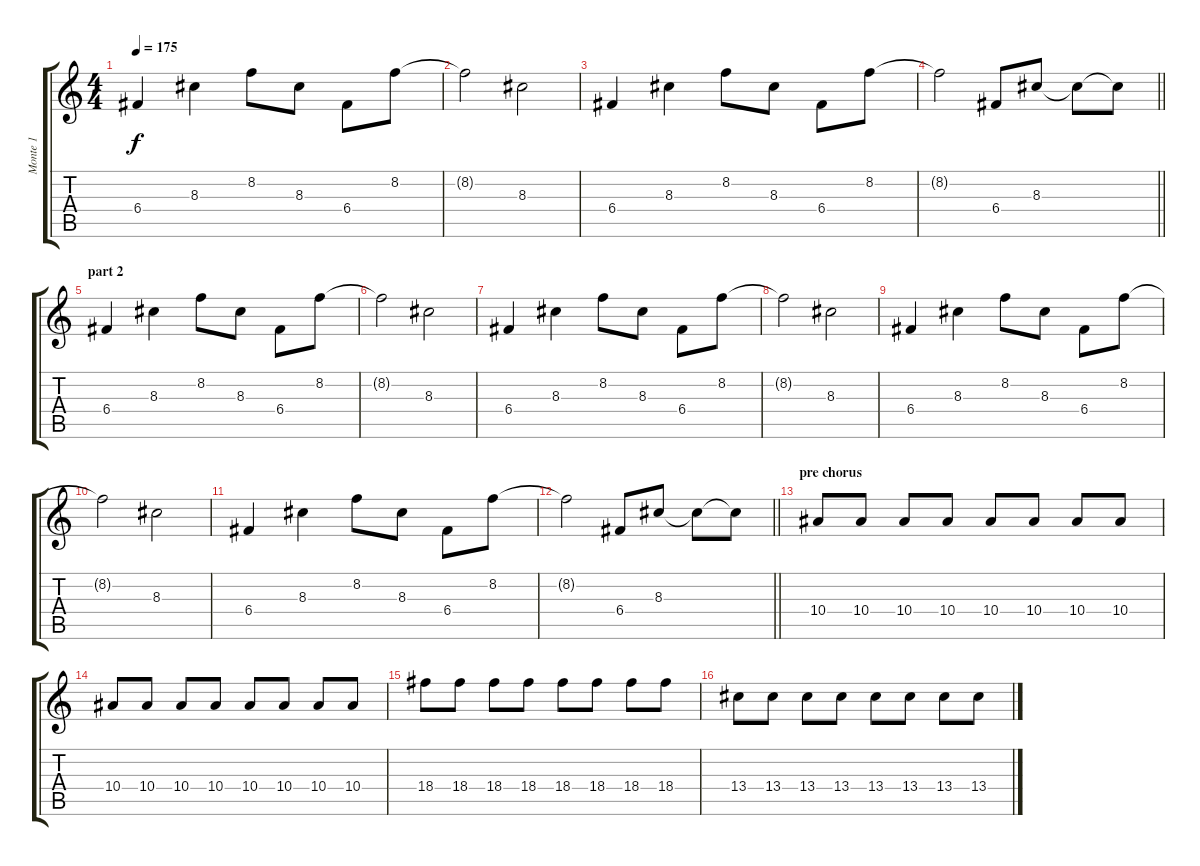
\track ("Monte 1" "Monte 1") {instrument overdrivenguitar}
\staff {score tabs}
\tuning (D4 A3 F3 C3 G2 C2) {hide}
\ts (4 4)
\tempo 175
\clef g2
\ks c
6.4.4{dy f} 8.3.4 8.2.8 8.3.8 6.4.8 8.2.8 |
8.2{t}.2 8.3.2 |
6.4.4 8.3.4 8.2.8 8.3.8 6.4.8 8.2.8 |
\barLineRight lightlight
8.2{t}.2 6.4.8 8.3.8 8.3{t}.8 8.3{t}.8 |
\section ("" "part 2")
6.4.4{volume 7 instrument acousticguitarsteel} 8.3.4 8.2.8 8.3.8 6.4.8 8.2.8 |
8.2{t}.2 8.3.2 |
6.4.4 8.3.4 8.2.8 8.3.8 6.4.8 8.2.8 |
8.2{t}.2 8.3.2 |
6.4.4 8.3.4 8.2.8 8.3.8 6.4.8 8.2.8 |
8.2{t}.2 8.3.2 |
6.4.4 8.3.4 8.2.8 8.3.8 6.4.8 8.2.8 |
\barLineRight lightlight
8.2{t}.2 6.4.8 8.3.8 8.3{t}.8 8.3{t}.8 |
\section ("" "pre chorus")
10.4.8 10.4.8 10.4.8 10.4.8 10.4.8 10.4.8 10.4.8 10.4.8 |
10.4.8 10.4.8 10.4.8 10.4.8 10.4.8 10.4.8 10.4.8 10.4.8 |
18.4.8 18.4.8 18.4.8 18.4.8 18.4.8 18.4.8 18.4.8 18.4.8 |
13.4.8 13.4.8 13.4.8 13.4.8 13.4.8 13.4.8 13.4.8 13.4.8
